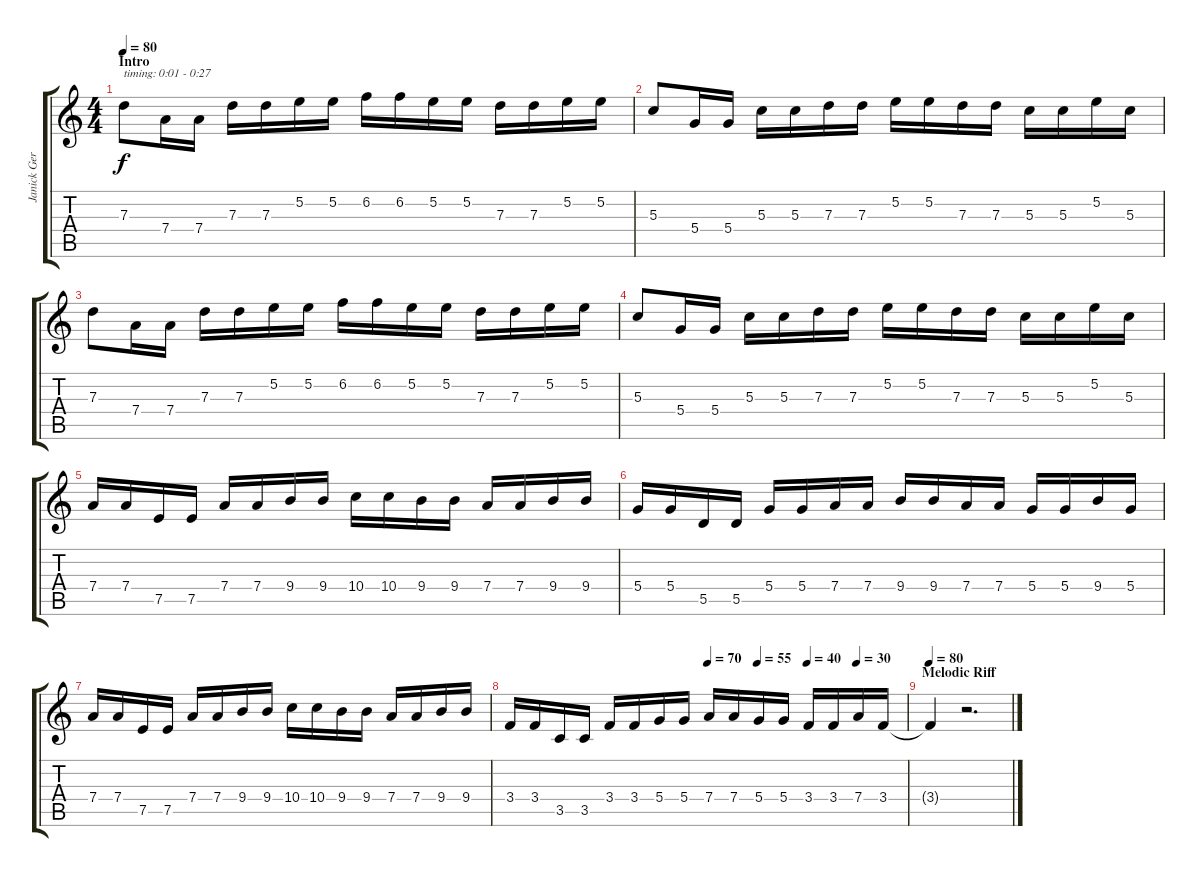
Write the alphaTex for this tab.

\track ("Janick Gers Distortion" "Janick Ger") {instrument distortionguitar}
\staff {score tabs}
\tuning (E4 B3 G3 D3 A2 E2) {hide}
\ts (4 4)
\section ("" "Intro")
\tempo 80
\clef g2
\ks c
7.3.8{txt "timing: 0:01 - 0:27" dy f instrument distortionguitar} 7.4.16 7.4.16 7.3.16 7.3.16 5.2.16 5.2.16 6.2.16 6.2.16 5.2.16 5.2.16 7.3.16 7.3.16 5.2.16 5.2.16 |
5.3.8 5.4.16 5.4.16 5.3.16 5.3.16 7.3.16 7.3.16 5.2.16 5.2.16 7.3.16 7.3.16 5.3.16 5.3.16 5.2.16 5.3.16 |
7.3.8 7.4.16 7.4.16 7.3.16 7.3.16 5.2.16 5.2.16 6.2.16 6.2.16 5.2.16 5.2.16 7.3.16 7.3.16 5.2.16 5.2.16 |
5.3.8 5.4.16 5.4.16 5.3.16 5.3.16 7.3.16 7.3.16 5.2.16 5.2.16 7.3.16 7.3.16 5.3.16 5.3.16 5.2.16 5.3.16 |
7.4.16 7.4.16 7.5.16 7.5.16 7.4.16 7.4.16 9.4.16 9.4.16 10.4.16 10.4.16 9.4.16 9.4.16 7.4.16 7.4.16 9.4.16 9.4.16 |
5.4.16 5.4.16 5.5.16 5.5.16 5.4.16 5.4.16 7.4.16 7.4.16 9.4.16 9.4.16 7.4.16 7.4.16 5.4.16 5.4.16 9.4.16 5.4.16 |
7.4.16 7.4.16 7.5.16 7.5.16 7.4.16 7.4.16 9.4.16 9.4.16 10.4.16 10.4.16 9.4.16 9.4.16 7.4.16 7.4.16 9.4.16 9.4.16 |
\tempo (70 0.5)
\tempo (55 0.625)
\tempo (40 0.75)
\tempo (30 0.875)
3.4.16 3.4.16 3.5.16 3.5.16 3.4.16 3.4.16 5.4.16 5.4.16 7.4.16 7.4.16 5.4.16 5.4.16 3.4.16 3.4.16 7.4.16 3.4.16 |
\section ("" "Melodic Riff")
\tempo 80
3.4{t}.4 r.2{d}
